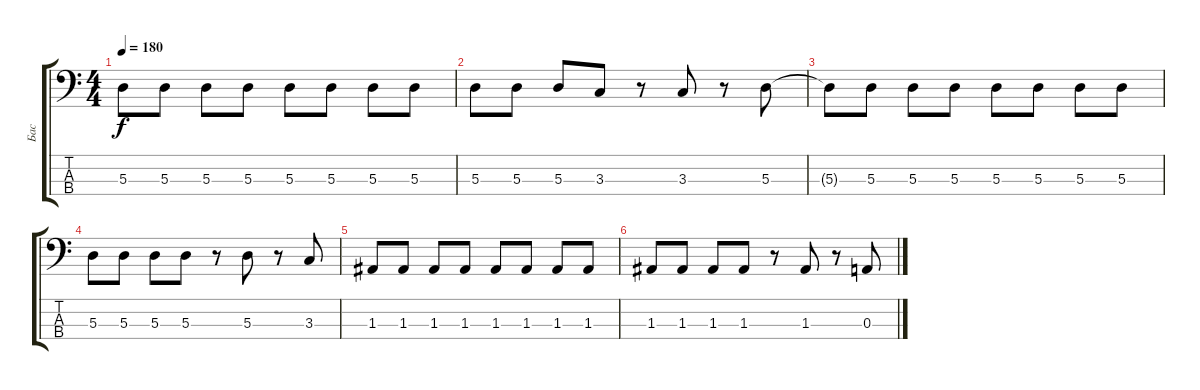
\track ("Бас" "Бас") {instrument electricbassfinger}
\staff {score tabs}
\tuning (G2 D2 A1 E1) {hide}
\ts (4 4)
\tempo 180
\clef f4
\ks c
5.3{t}.8{dy f} 5.3.8 5.3.8 5.3.8 5.3.8 5.3.8 5.3.8 5.3.8 |
5.3.8 5.3.8 5.3.8 3.3.8 r.8 3.3.8 r.8 5.3.8 |
5.3{t}.8 5.3.8 5.3.8 5.3.8 5.3.8 5.3.8 5.3.8 5.3.8 |
5.3.8 5.3.8 5.3.8 5.3.8 r.8 5.3.8 r.8 3.3.8 |
1.3.8 1.3.8 1.3.8 1.3.8 1.3.8 1.3.8 1.3.8 1.3.8 |
1.3.8 1.3.8 1.3.8 1.3.8 r.8 1.3.8 r.8 0.3.8
